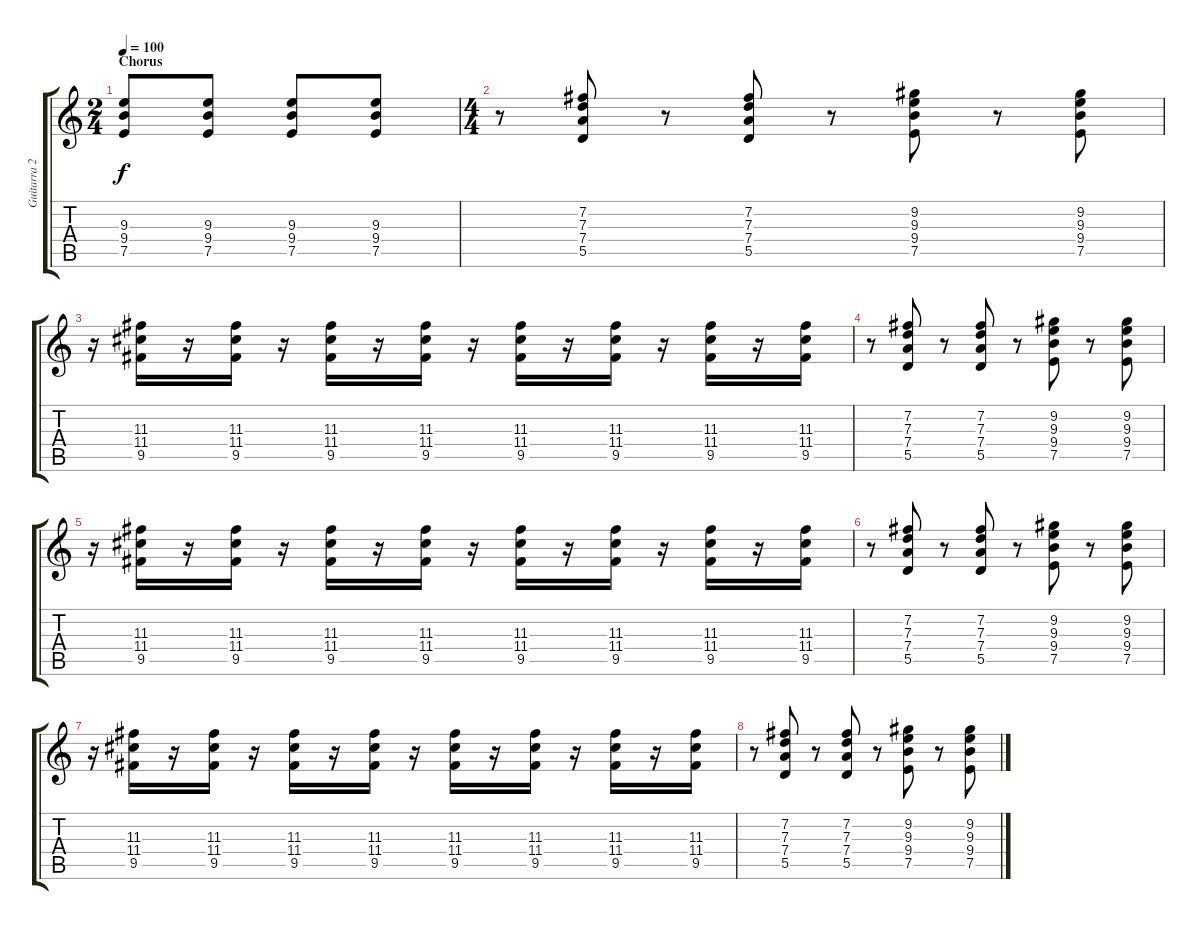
\track ("Guitarra 2 - Erik" "Guitarra 2") {instrument distortionguitar}
\staff {score tabs}
\tuning (E4 B3 G3 D3 A2 E2) {hide}
\ts (2 4)
\section ("" "Chorus")
\tempo 100
\clef g2
\ks c
(9.3 9.4 7.5).8{dy f} (9.3 9.4 7.5).8 (9.3 9.4 7.5).8 (9.3 9.4 7.5).8 |
\ts (4 4)
r.8 (7.2 7.3 7.4 5.5).8 r.8 (7.2 7.3 7.4 5.5).8 r.8 (9.2 9.3 9.4 7.5).8 r.8 (9.2 9.3 9.4 7.5).8 |
r.16 (11.3 11.4 9.5).16 r.16 (11.3 11.4 9.5).16 r.16 (11.3 11.4 9.5).16 r.16 (11.3 11.4 9.5).16 r.16 (11.3 11.4 9.5).16 r.16 (11.3 11.4 9.5).16 r.16 (11.3 11.4 9.5).16 r.16 (11.3 11.4 9.5).16 |
r.8 (7.2 7.3 7.4 5.5).8 r.8 (7.2 7.3 7.4 5.5).8 r.8 (9.2 9.3 9.4 7.5).8 r.8 (9.2 9.3 9.4 7.5).8 |
r.16 (11.3 11.4 9.5).16 r.16 (11.3 11.4 9.5).16 r.16 (11.3 11.4 9.5).16 r.16 (11.3 11.4 9.5).16 r.16 (11.3 11.4 9.5).16 r.16 (11.3 11.4 9.5).16 r.16 (11.3 11.4 9.5).16 r.16 (11.3 11.4 9.5).16 |
r.8 (7.2 7.3 7.4 5.5).8 r.8 (7.2 7.3 7.4 5.5).8 r.8 (9.2 9.3 9.4 7.5).8 r.8 (9.2 9.3 9.4 7.5).8 |
r.16 (11.3 11.4 9.5).16 r.16 (11.3 11.4 9.5).16 r.16 (11.3 11.4 9.5).16 r.16 (11.3 11.4 9.5).16 r.16 (11.3 11.4 9.5).16 r.16 (11.3 11.4 9.5).16 r.16 (11.3 11.4 9.5).16 r.16 (11.3 11.4 9.5).16 |
r.8 (7.2 7.3 7.4 5.5).8 r.8 (7.2 7.3 7.4 5.5).8 r.8 (9.2 9.3 9.4 7.5).8 r.8 (9.2 9.3 9.4 7.5).8
